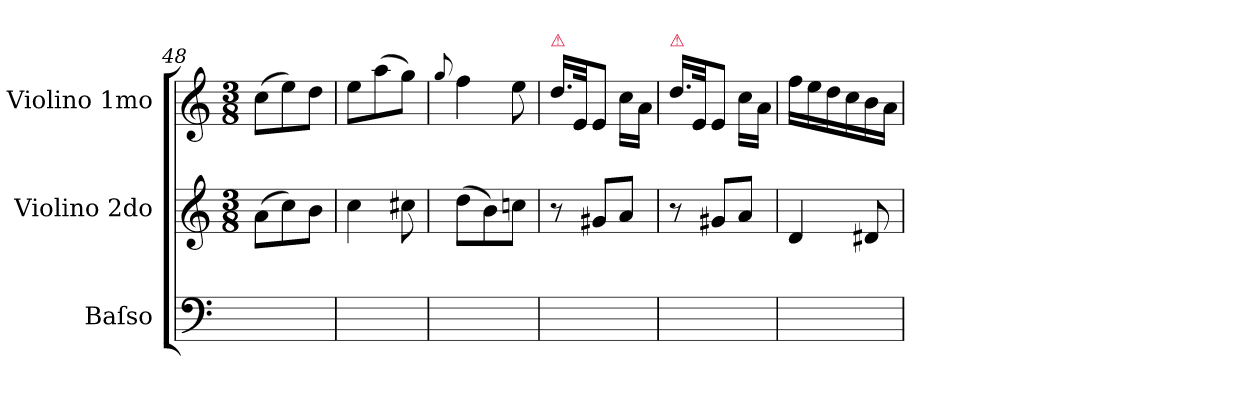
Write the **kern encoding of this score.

**kern	**kern	**kern
*part3	*part2	*part1
*staff3	*staff2	*staff1
*I"Baſso	*I"Violino 2do	*I"Violino 1mo
*I'b	*I'vl 2	*I'vl 1
*clefF4	*clefG2	*clefG2
*k[]	*k[]	*k[]
*	*M3/8	*M3/8
=48	=48	=48
4.ryy	(8a\L	(8cc\L
.	8cc\)	8ee\)
.	8b\J	8dd\J
=49	=49	=49
4.ryy	4cc\	8ee\L
.	.	(8aa\
.	8cc#X\	8gg\J)
=50	=50	=50
.	.	8qqgg/
4.ryy	(8dd\L	4ff\
.	8b\)	.
.	8ccn\J	8ee\
=51	=51	=51
!	!	!LO:TX:a:color=crimson:t=⚠
4.ryy	8r	16.dd\LL
.	.	32e/JK
.	8g#X/L	8e/J
.	8a/J	16cc\LL
.	.	16a\JJ
=52	=52	=52
!	!	!LO:TX:a:color=crimson:t=⚠
4.ryy	8r	16.dd\LL
.	.	32e/JK
.	8g#X/L	8e/J
.	8a/J	16cc\LL
.	.	16a\JJ
=53	=53	=53
4.ryy	4d/	16ff\LL
.	.	16ee\
.	.	16dd\
.	.	16cc\
.	8d#X/	16b\
.	.	16a\JJ
=	=	=
*-	*-	*-
